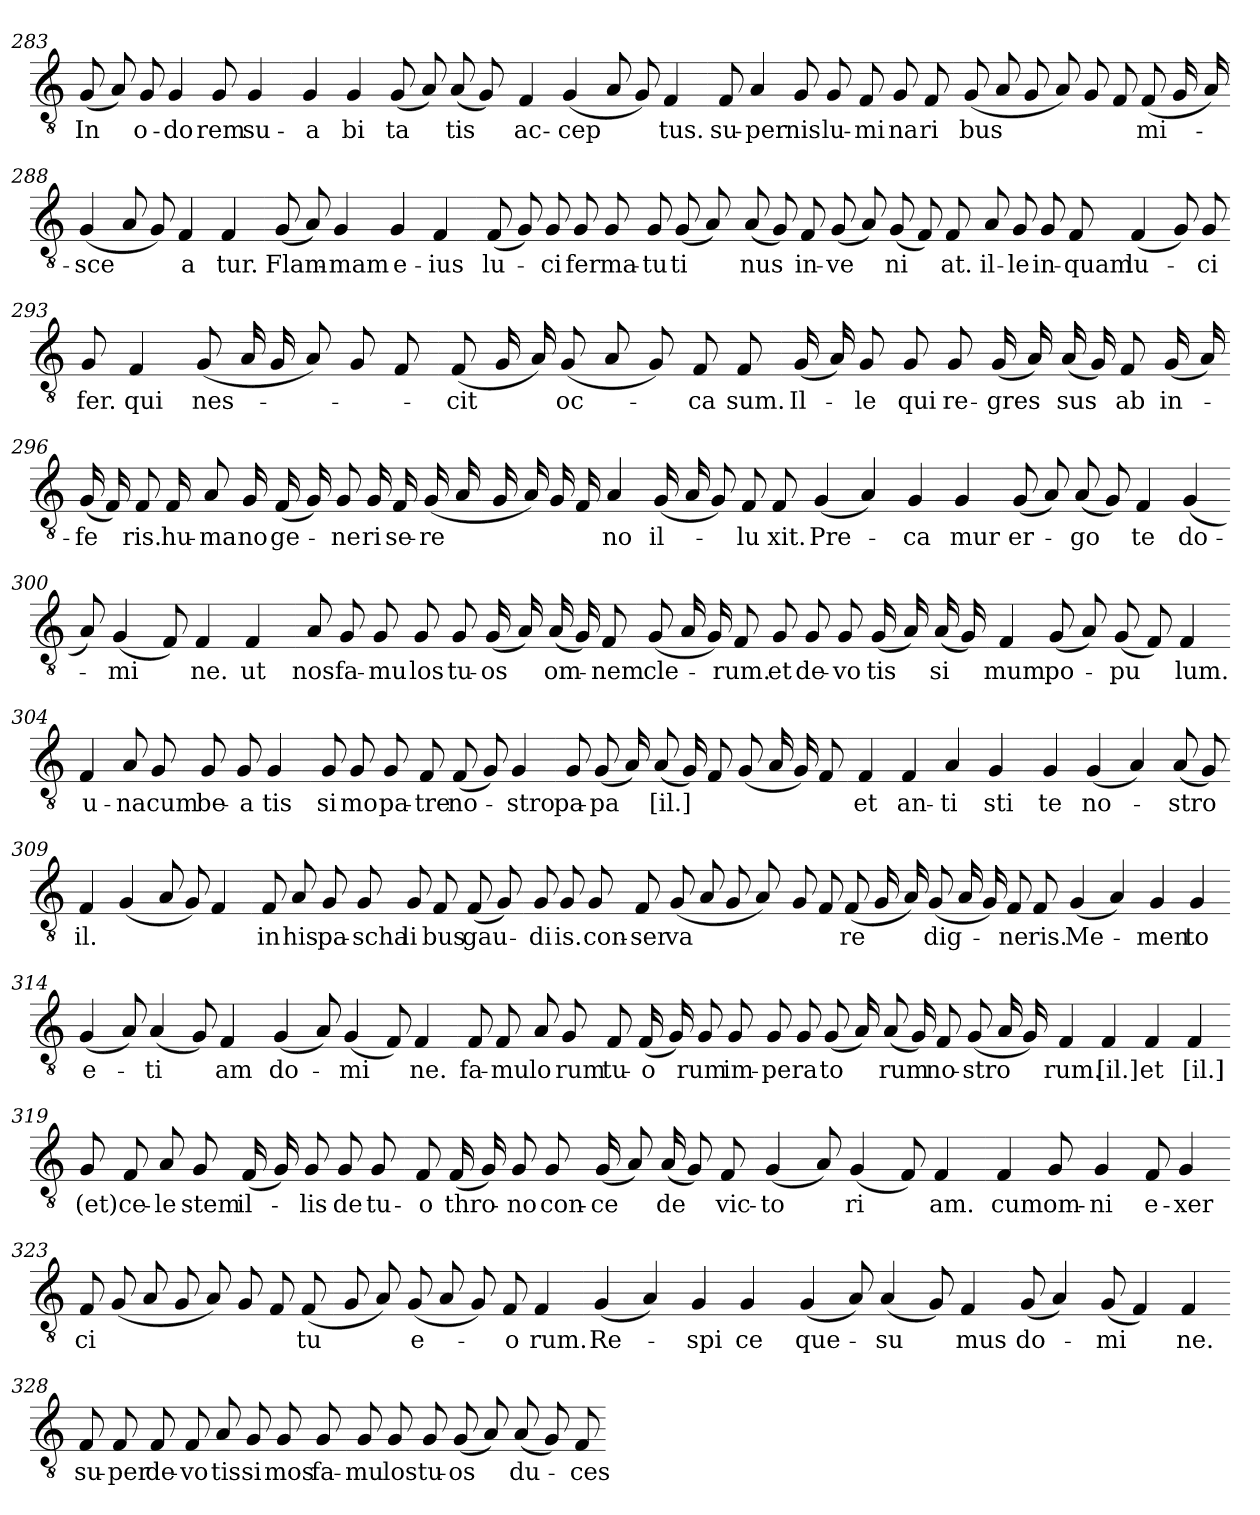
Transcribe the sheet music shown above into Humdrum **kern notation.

**kern	**text
*part1	*part1
*staff1	*staff1
*clefGv2	*
*k[]	*
=283	=283
(8G	In
8A)	.
8G	o-
4G	do
8G	-rem
4G	su-
=284-	=284-
4G	a
4G	bi
(8G	ta
8A)	.
(8A	-tis
8G)	.
=285-	=285-
4F	ac-
(4G	cep
8A	.
8G)	.
4F	-tus.
=286-	=286-
8F	su-
4A	per
8G	-nis
8G	lu-
8F	mi
8G	na
8F	ri
=287-	=287-
(8G	-bus
8A	.
8G	.
8A)	.
8G	.
8F	.
(8F	mi-
16G	.
16A)	.
=288-	=288-
(4G	sce
8A	.
8G)	.
4F	a
4F	-tur.
=289-	=289-
(8G	Flam-
8A)	.
4G	-mam
4G	e-
4F	-ius
=290-	=290-
(8F	lu-
8G)	.
8G	ci
8G	-fer
8G	ma-
8G	tu
(8G	ti
8A)	.
=291-	=291-
(8A	-nus
8G)	.
8F	in-
(8G	ve
8A)	.
(8G	ni
8F)	.
8F	-at.
=292-	=292-
8A	il-
8G	-le
8G	in-
8F	-quam
(4F	lu-
8G)	.
8G	ci
=293-	=293-
8G	-fer.
4F	qui
(8G	nes-
16A	.
16G	.
8A)	.
8G	.
8F	.
=294-	=294-
(8F	-cit
16G	.
16A)	.
(8G	oc-
8A	.
8G)	.
8F	ca
8F	-sum.
=295-	=295-
(16G	Il-
16A)	.
8G	-le
8G	qui
8G	re-
(16G	gres
16A)	.
(16A	-sus
16G)	.
8F	ab
(16G	in-
16A)	.
=296-	=296-
(16G	fe
16F)	.
8F	-ris.
16F	hu-
8A	ma
16G	-no
(16F	ge-
16G)	.
8G	ne
16G	-ri
16F	se-
(16G	re
16A	.
=297-	=297-
16G	.
16A)	.
16G	.
16F	.
4A	-no
(16G	il-
16A	.
8G)	.
8F	lu
8F	-xit.
=298-	=298-
(4G	Pre-
4A)	.
4G	ca
4G	-mur
=299-	=299-
(8G	er-
8A)	.
(8A	-go
8G)	.
4F	te
(4G	do-
=300-	=300-
8A)	.
(4G	mi
8F)	.
4F	-ne.
4F	ut
=301-	=301-
8A	nos
8G	fa-
8G	mu
8G	-los
8G	tu-
(16G	-os
16A)	.
(16A	om-
16G)	.
8F	-nem
=302-	=302-
(8G	cle-
16A	.
16G)	.
8F	-rum.
8G	et
8G	de-
8G	vo
(16G	tis
16A)	.
(16A	si
16G)	.
=303-	=303-
4F	-mum
(8G	po-
8A)	.
(8G	pu
8F)	.
4F	-lum.
=304-	=304-
4F	u-
8A	-na
8G	cum
8G	be-
8G	a
4G	tis
=305-	=305-
8G	si
8G	-mo
8G	pa-
8F	-tre
(8F	no-
8G)	.
4G	-stro
=306-	=306-
8G	pa-
(8G	-pa
16A)	.
(8A	[il.]
16G)	.
8F	.
(8G	.
16A	.
16G)	.
8F	.
=307-	=307-
4F	et
4F	an-
4A	ti
4G	sti
=308-	=308-
4G	-te
(4G	no-
4A)	.
(8A	-stro
8G)	.
=309-	=309-
4F	il.
(4G	.
8A	.
8G)	.
4F	.
=310-	=310-
8F	in
8A	his
8G	pa-
8G	scha
8G	li
8F	-bus
(8F	gau-
8G)	.
=311-	=311-
8G	di
8G	-is.
8G	con-
8F	ser
(8G	va
8A	.
8G	.
8A)	.
=312-	=312-
8G	.
8F	.
(8F	-re
16G	.
16A)	.
(8G	dig-
16A	.
16G)	.
8F	ne
8F	-ris.
=313-	=313-
(4G	Me-
4A)	.
4G	men
4G	-to
=314-	=314-
(4G	e-
8A)	.
(4A	ti
8G)	.
4F	-am
=315-	=315-
(4G	do-
8A)	.
(4G	mi
8F)	.
4F	-ne.
=316-	=316-
8F	fa-
8F	mu
8A	lo
8G	-rum
8F	tu-
(16F	o
16G)	.
8G	-rum
8G	im-
=317-	=317-
8G	pe
8G	ra
(8G	to
16A)	.
(8A	-rum
16G)	.
8F	no-
(8G	stro
16A	.
16G)	.
=318-	=318-
4F	-rum.
4F	[il.]
4F	et
4F	[il.]
=319-	=319-
8G	(et)
8F	ce-
8A	le
8G	-stem
(16F	il-
16G)	.
8G	-lis
8G	de
8G	tu-
=320-	=320-
8F	-o
(16F	thro-
16G)	.
8G	-no
8G	con-
(16G	ce
8A)	.
(16A	-de
8G)	.
8F	vic-
=321-	=321-
(4G	to
8A)	.
(4G	ri
8F)	.
4F	-am.
=322-	=322-
4F	cum
8G	om-
4G	-ni
8F	e-
4G	xer
=323-	=323-
8F	ci
(8G	.
8A	.
8G	.
8A)	.
8G	.
8F	.
(8F	-tu
=324-	=324-
8G	.
8A)	.
(8G	e-
8A	.
8G)	.
8F	o
4F	-rum.
=325-	=325-
(4G	Re-
4A)	.
4G	spi
4G	-ce
=326-	=326-
(4G	que-
8A)	.
(4A	su
8G)	.
4F	-mus
=327-	=327-
(8G	do-
4A)	.
(8G	mi
4F)	.
4F	-ne.
=328-	=328-
8F	su-
8F	-per
8F	de-
8F	vo
8A	tis
8G	si
8G	-mos
8G	fa-
=329-	=329-
8G	mu
8G	-los
8G	tu-
(8G	-os
8A)	.
(8A	du-
8G)	.
8F	-ces
=-	=-
*-	*-
